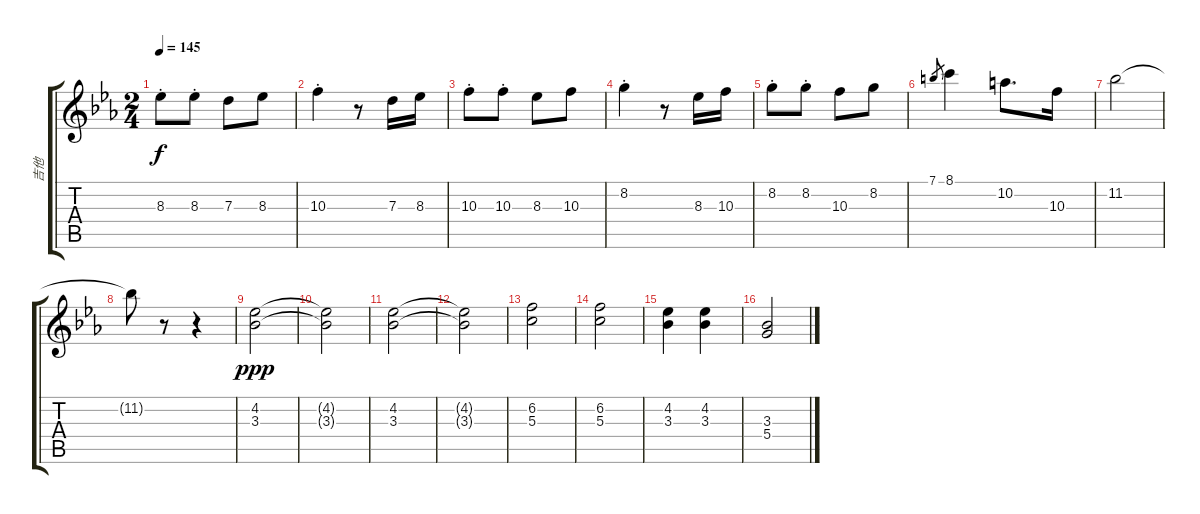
\track ("吉他" "吉他") {instrument overdrivenguitar}
\staff {score tabs}
\tuning (E4 B3 G3 D3 A2 E2) {hide}
\ts (2 4)
\tempo 145
\clef g2
\ks eb
8.3{st}.8{dy f} 8.3{st}.8 7.3.8 8.3.8 |
10.3{st}.4 r.8 7.3.16 8.3.16 |
10.3{st}.8 10.3{st}.8 8.3.8 10.3.8 |
8.2{st}.4 r.8 8.3.16 10.3.16 |
8.2{st}.8 8.2{st}.8 10.3.8 8.2.8 |
7.1.8{gr} 8.1.4 10.2.8{d} 10.3.16 |
11.2.2 |
11.2{t}.8 r.8 r.4 |
(4.2 3.3).2{dy ppp volume 5} |
(4.2{t} 3.3{t}).2 |
(4.2 3.3).2 |
(4.2{t} 3.3{t}).2 |
(6.2 5.3).2 |
(6.2 5.3).2 |
(4.2 3.3).4 (4.2 3.3).4 |
(3.3 5.4).2
